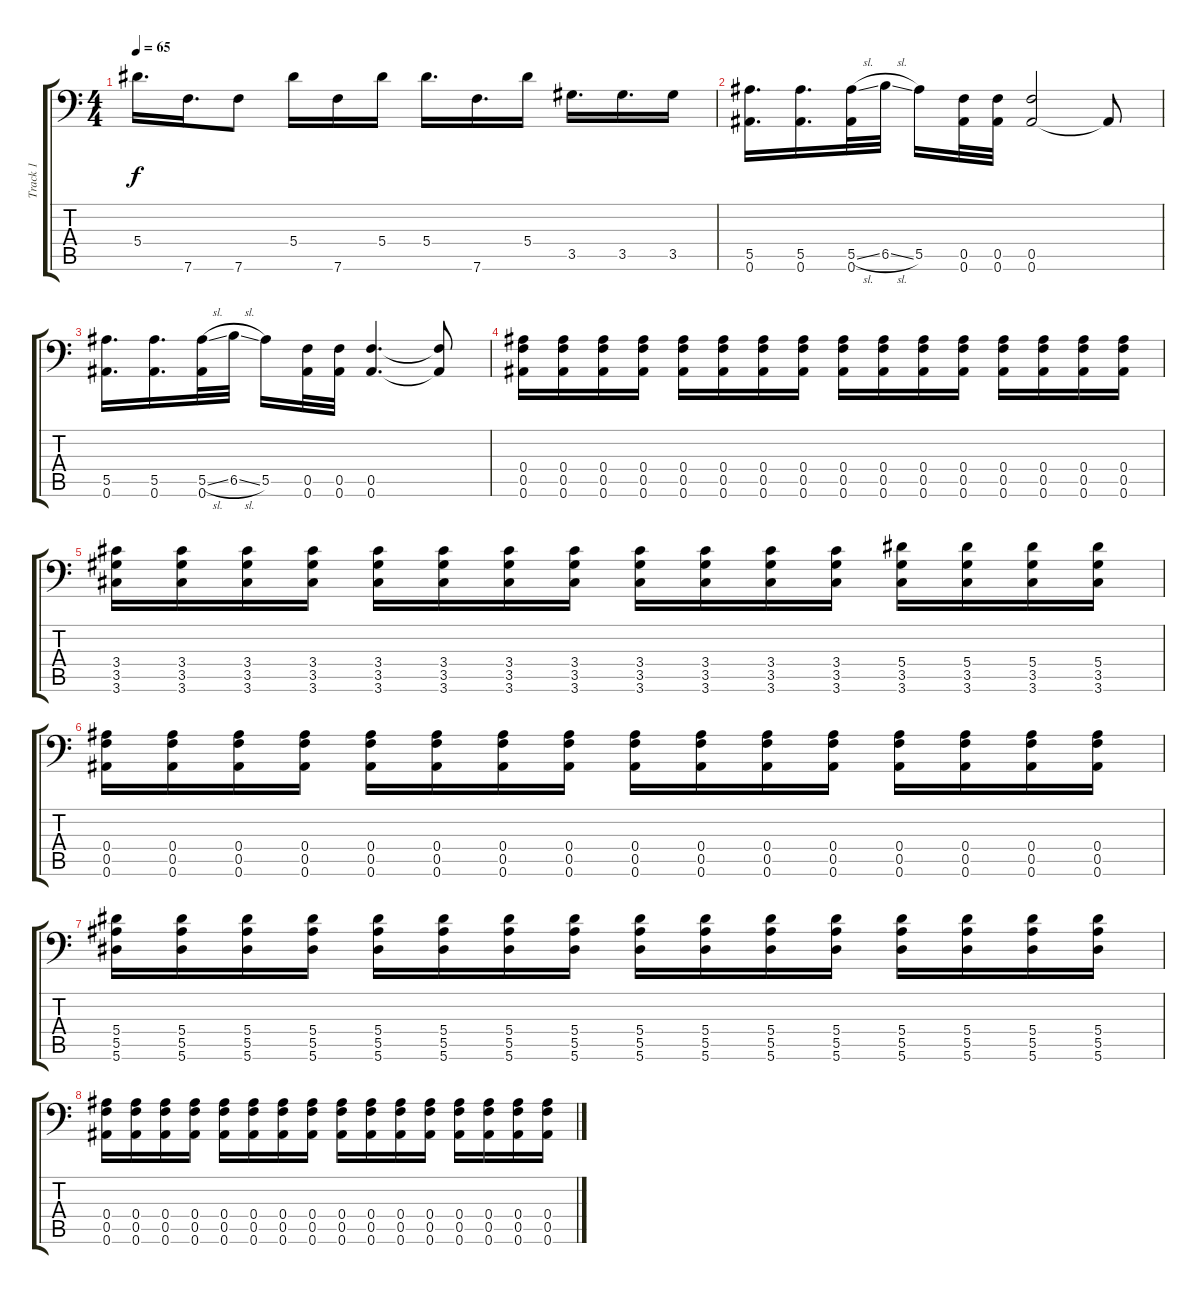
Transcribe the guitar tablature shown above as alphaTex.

\track ("Track 1" "Track 1") {instrument distortionguitar}
\staff {score tabs}
\tuning (C4 G3 Eb3 Bb2 F2 Bb1) {hide}
\ts (4 4)
\tempo 65
\clef f4
\ks c
5.4.16{d dy f} 7.6.16{d} 7.6.8 5.4.16 7.6.16 5.4.16 5.4.16{d} 7.6.16{d} 5.4.16 3.5.16{d} 3.5.16{d} 3.5.16 |
(5.5 0.6).16{d} (5.5 0.6).16{d} (5.5{sl} 0.6).32 6.5{sl}.32 5.5.16 (0.5 0.6).32 (0.5 0.6).32 (0.5 0.6).2 0.6{t}.8 |
(5.5 0.6).16{d} (5.5 0.6).16{d} (5.5{sl} 0.6).32 6.5{sl}.32 5.5.16 (0.5 0.6).32 (0.5 0.6).32 (0.5 0.6).4{d} (0.5{t} 0.6{t}).8 |
(0.4 0.5 0.6).16 (0.4 0.5 0.6).16 (0.4 0.5 0.6).16 (0.4 0.5 0.6).16 (0.4 0.5 0.6).16 (0.4 0.5 0.6).16 (0.4 0.5 0.6).16 (0.4 0.5 0.6).16 (0.4 0.5 0.6).16 (0.4 0.5 0.6).16 (0.4 0.5 0.6).16 (0.4 0.5 0.6).16 (0.4 0.5 0.6).16 (0.4 0.5 0.6).16 (0.4 0.5 0.6).16 (0.4 0.5 0.6).16 |
(3.4 3.5 3.6).16 (3.4 3.5 3.6).16 (3.4 3.5 3.6).16 (3.4 3.5 3.6).16 (3.4 3.5 3.6).16 (3.4 3.5 3.6).16 (3.4 3.5 3.6).16 (3.4 3.5 3.6).16 (3.4 3.5 3.6).16 (3.4 3.5 3.6).16 (3.4 3.5 3.6).16 (3.4 3.5 3.6).16 (5.4 3.5 3.6).16 (5.4 3.5 3.6).16 (5.4 3.5 3.6).16 (5.4 3.5 3.6).16 |
(0.4 0.5 0.6).16 (0.4 0.5 0.6).16 (0.4 0.5 0.6).16 (0.4 0.5 0.6).16 (0.4 0.5 0.6).16 (0.4 0.5 0.6).16 (0.4 0.5 0.6).16 (0.4 0.5 0.6).16 (0.4 0.5 0.6).16 (0.4 0.5 0.6).16 (0.4 0.5 0.6).16 (0.4 0.5 0.6).16 (0.4 0.5 0.6).16 (0.4 0.5 0.6).16 (0.4 0.5 0.6).16 (0.4 0.5 0.6).16 |
(5.4 5.5 5.6).16 (5.4 5.5 5.6).16 (5.4 5.5 5.6).16 (5.4 5.5 5.6).16 (5.4 5.5 5.6).16 (5.4 5.5 5.6).16 (5.4 5.5 5.6).16 (5.4 5.5 5.6).16 (5.4 5.5 5.6).16 (5.4 5.5 5.6).16 (5.4 5.5 5.6).16 (5.4 5.5 5.6).16 (5.4 5.5 5.6).16 (5.4 5.5 5.6).16 (5.4 5.5 5.6).16 (5.4 5.5 5.6).16 |
(0.4 0.5 0.6).16 (0.4 0.5 0.6).16 (0.4 0.5 0.6).16 (0.4 0.5 0.6).16 (0.4 0.5 0.6).16 (0.4 0.5 0.6).16 (0.4 0.5 0.6).16 (0.4 0.5 0.6).16 (0.4 0.5 0.6).16 (0.4 0.5 0.6).16 (0.4 0.5 0.6).16 (0.4 0.5 0.6).16 (0.4 0.5 0.6).16 (0.4 0.5 0.6).16 (0.4 0.5 0.6).16 (0.4 0.5 0.6).16
